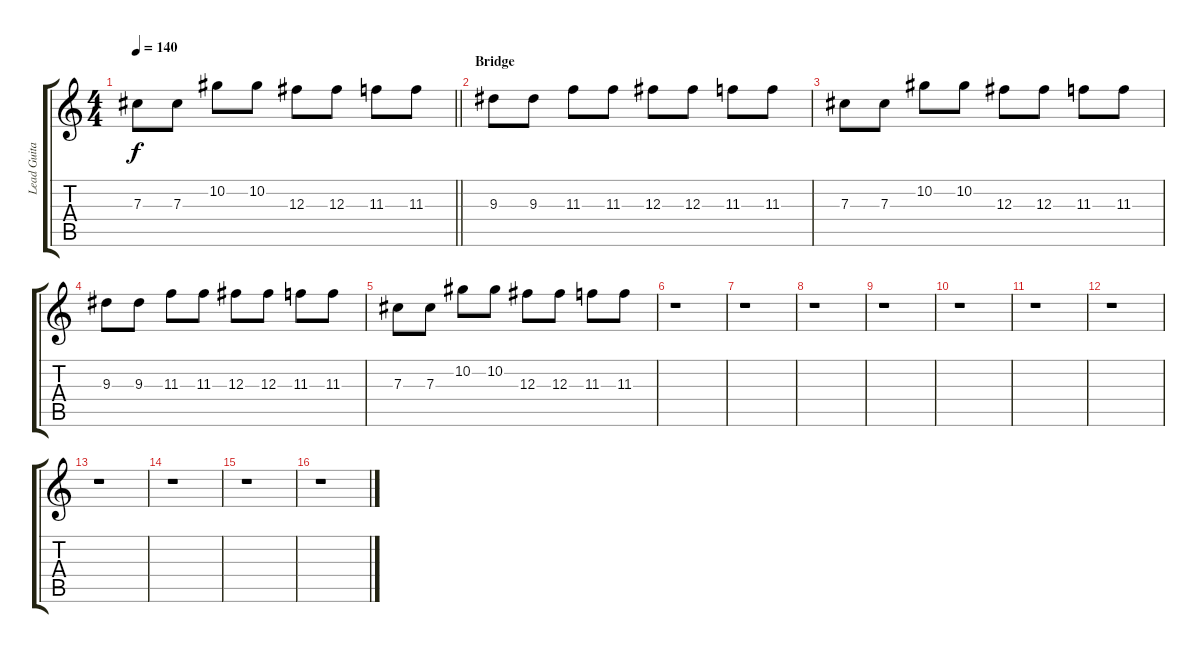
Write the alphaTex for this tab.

\track ("Lead Guitar" "Lead Guita") {instrument distortionguitar}
\staff {score tabs}
\tuning (Eb4 Bb3 Gb3 Db3 Ab2 Db2) {hide}
\ts (4 4)
\tempo 140
\clef g2
\barLineRight lightlight
\ks c
7.3.8{dy f} 7.3.8 10.2.8 10.2.8 12.3.8 12.3.8 11.3.8 11.3.8 |
\section ("" "Bridge")
9.3.8 9.3.8 11.3.8 11.3.8 12.3.8 12.3.8 11.3.8 11.3.8 |
7.3.8 7.3.8 10.2.8 10.2.8 12.3.8 12.3.8 11.3.8 11.3.8 |
9.3.8 9.3.8 11.3.8 11.3.8 12.3.8 12.3.8 11.3.8 11.3.8 |
7.3.8 7.3.8 10.2.8 10.2.8 12.3.8 12.3.8 11.3.8 11.3.8 |
r.1 |
r.1 |
r.1 |
r.1 |
r.1 |
r.1 |
r.1 |
r.1 |
r.1 |
r.1 |
r.1
